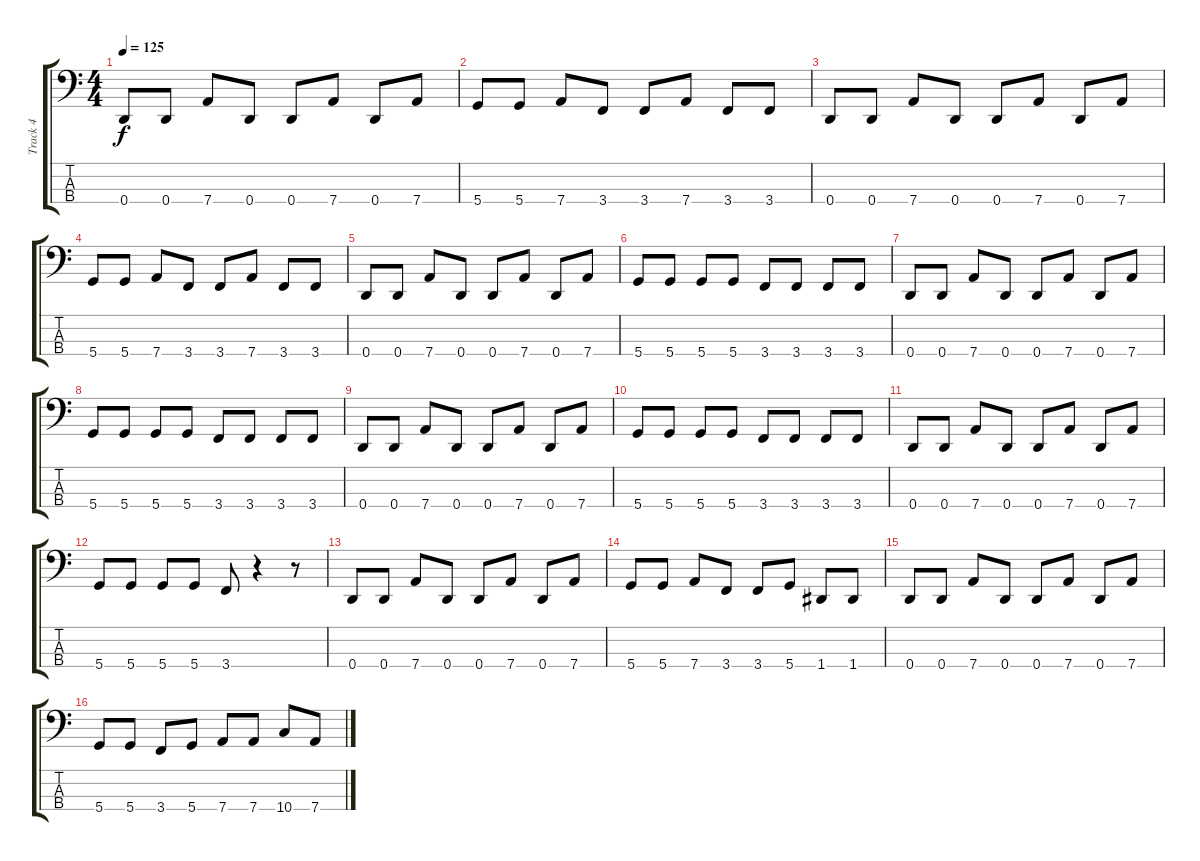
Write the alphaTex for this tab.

\track ("Track 4" "Track 4") {instrument electricbassfinger}
\staff {score tabs}
\tuning (G2 D2 A1 D1) {hide}
\ts (4 4)
\tempo 125
\clef f4
\ks c
0.4.8{dy f} 0.4.8 7.4.8 0.4.8 0.4.8 7.4.8 0.4.8 7.4.8 |
5.4.8 5.4.8 7.4.8 3.4.8 3.4.8 7.4.8 3.4.8 3.4.8 |
0.4.8 0.4.8 7.4.8 0.4.8 0.4.8 7.4.8 0.4.8 7.4.8 |
5.4.8 5.4.8 7.4.8 3.4.8 3.4.8 7.4.8 3.4.8 3.4.8 |
0.4.8 0.4.8 7.4.8 0.4.8 0.4.8 7.4.8 0.4.8 7.4.8 |
5.4.8 5.4.8 5.4.8 5.4.8 3.4.8 3.4.8 3.4.8 3.4.8 |
0.4.8 0.4.8 7.4.8 0.4.8 0.4.8 7.4.8 0.4.8 7.4.8 |
5.4.8 5.4.8 5.4.8 5.4.8 3.4.8 3.4.8 3.4.8 3.4.8 |
0.4.8 0.4.8 7.4.8 0.4.8 0.4.8 7.4.8 0.4.8 7.4.8 |
5.4.8 5.4.8 5.4.8 5.4.8 3.4.8 3.4.8 3.4.8 3.4.8 |
0.4.8 0.4.8 7.4.8 0.4.8 0.4.8 7.4.8 0.4.8 7.4.8 |
5.4.8 5.4.8 5.4.8 5.4.8 3.4.8 r.4 r.8 |
0.4.8 0.4.8 7.4.8 0.4.8 0.4.8 7.4.8 0.4.8 7.4.8 |
5.4.8 5.4.8 7.4.8 3.4.8 3.4.8 5.4.8 1.4.8 1.4.8 |
0.4.8 0.4.8 7.4.8 0.4.8 0.4.8 7.4.8 0.4.8 7.4.8 |
5.4.8 5.4.8 3.4.8 5.4.8 7.4.8 7.4.8 10.4.8 7.4.8
